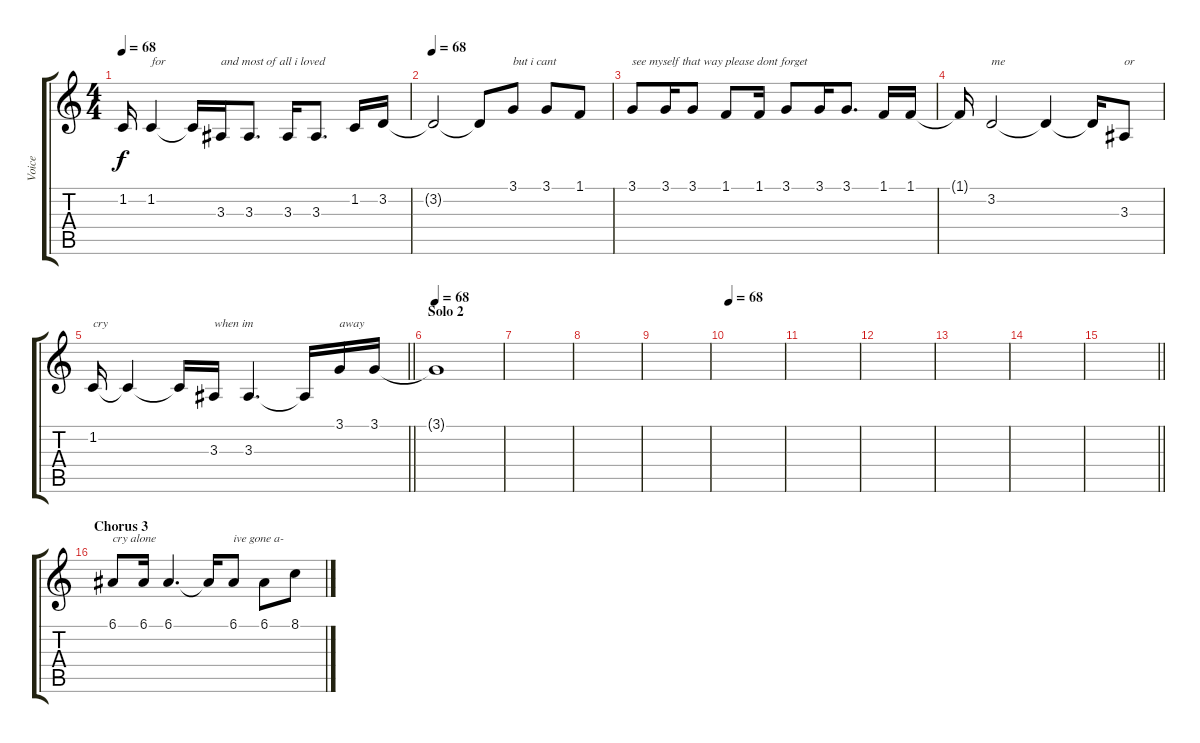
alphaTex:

\track ("Voice" "Voice") {instrument lead2sawtooth}
\staff {score tabs}
\tuning (E4 B3 G3 D3 A2 D2) {hide}
\ts (4 4)
\tempo 68
\clef g2
\ks c
1.2{t}.16{dy f} 1.2.4{txt "for"} 1.2{t}.16 3.3.16{txt "and most of all i loved"} 3.3.8{d} 3.3.16 3.3.8{d} 1.2.16 3.2.16 |
\tempo 68
3.2{t}.2 3.2{t}.8 3.1.8{txt "but i cant "} 3.1.8 1.1.8 |
3.1.8{txt "see myself that way please dont forget"} 3.1.16 3.1.8 1.1.8 1.1.16 3.1.8 3.1.16 3.1.8{d} 1.1.16 1.1.16 |
1.1{t}.16 3.2.2{txt "me"} 3.2{t}.4 3.2{t}.16 3.3.8{txt "or"} |
\barLineRight lightlight
1.2.16{txt "cry"} 1.2{t}.4 1.2{t}.16 3.3.16{txt "when im"} 3.3.4{d} 3.3{t}.16 3.1.16{txt "away"} 3.1.16 |
\section ("" "Solo 2")
\tempo 68
3.1{t}.1{volume 3} |
|
|
|
\tempo 68
|
|
|
|
|
\barLineRight lightlight
|
\section ("" "Chorus 3")
6.1.8{txt "cry alone" volume 16} 6.1.16 6.1.4{d} 6.1{t}.16 6.1.8{txt "ive gone a-"} 6.1.8 8.1.8
